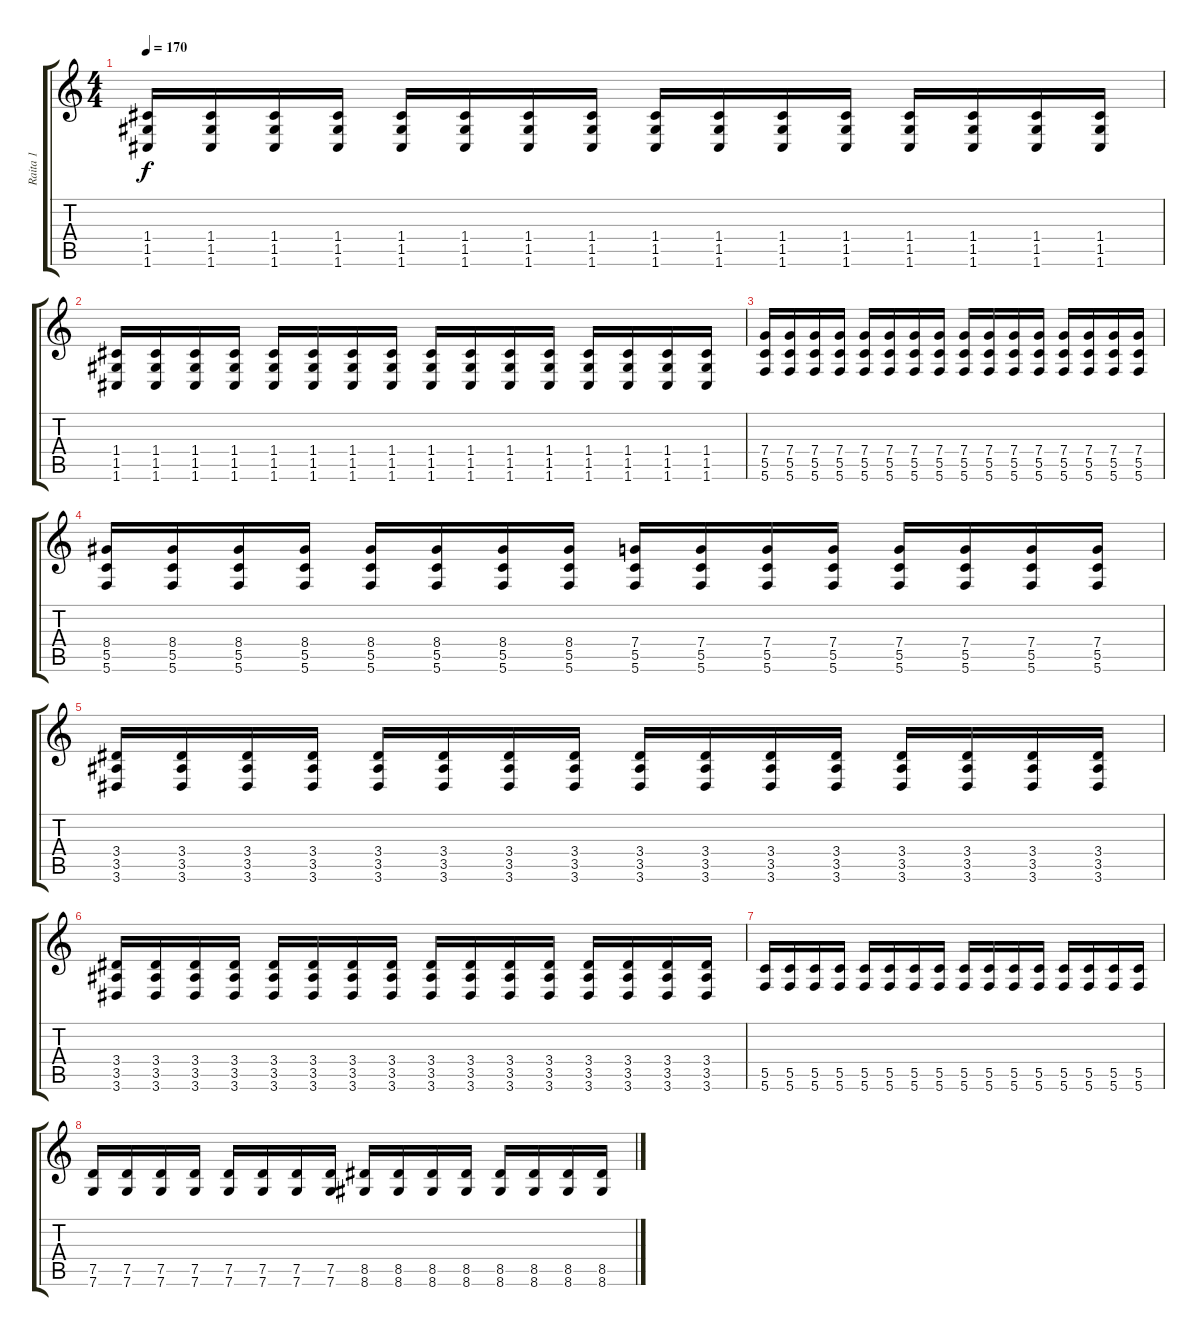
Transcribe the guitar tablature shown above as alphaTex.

\track ("Raita 1" "Raita 1") {instrument distortionguitar}
\staff {score tabs}
\tuning (D4 A3 F3 C3 G2 C2) {hide}
\ts (4 4)
\tempo 170
\clef g2
\ks c
(1.4 1.5 1.6).16{dy f} (1.4 1.5 1.6).16 (1.4 1.5 1.6).16 (1.4 1.5 1.6).16 (1.4 1.5 1.6).16 (1.4 1.5 1.6).16 (1.4 1.5 1.6).16 (1.4 1.5 1.6).16 (1.4 1.5 1.6).16 (1.4 1.5 1.6).16 (1.4 1.5 1.6).16 (1.4 1.5 1.6).16 (1.4 1.5 1.6).16 (1.4 1.5 1.6).16 (1.4 1.5 1.6).16 (1.4 1.5 1.6).16 |
(1.4 1.5 1.6).16 (1.4 1.5 1.6).16 (1.4 1.5 1.6).16 (1.4 1.5 1.6).16 (1.4 1.5 1.6).16 (1.4 1.5 1.6).16 (1.4 1.5 1.6).16 (1.4 1.5 1.6).16 (1.4 1.5 1.6).16 (1.4 1.5 1.6).16 (1.4 1.5 1.6).16 (1.4 1.5 1.6).16 (1.4 1.5 1.6).16 (1.4 1.5 1.6).16 (1.4 1.5 1.6).16 (1.4 1.5 1.6).16 |
(7.4 5.5 5.6).16 (7.4 5.5 5.6).16 (7.4 5.5 5.6).16 (7.4 5.5 5.6).16 (7.4 5.5 5.6).16 (7.4 5.5 5.6).16 (7.4 5.5 5.6).16 (7.4 5.5 5.6).16 (7.4 5.5 5.6).16 (7.4 5.5 5.6).16 (7.4 5.5 5.6).16 (7.4 5.5 5.6).16 (7.4 5.5 5.6).16 (7.4 5.5 5.6).16 (7.4 5.5 5.6).16 (7.4 5.5 5.6).16 |
(8.4 5.5 5.6).16 (8.4 5.5 5.6).16 (8.4 5.5 5.6).16 (8.4 5.5 5.6).16 (8.4 5.5 5.6).16 (8.4 5.5 5.6).16 (8.4 5.5 5.6).16 (8.4 5.5 5.6).16 (7.4 5.5 5.6).16 (7.4 5.5 5.6).16 (7.4 5.5 5.6).16 (7.4 5.5 5.6).16 (7.4 5.5 5.6).16 (7.4 5.5 5.6).16 (7.4 5.5 5.6).16 (7.4 5.5 5.6).16 |
(3.4 3.5 3.6).16 (3.4 3.5 3.6).16 (3.4 3.5 3.6).16 (3.4 3.5 3.6).16 (3.4 3.5 3.6).16 (3.4 3.5 3.6).16 (3.4 3.5 3.6).16 (3.4 3.5 3.6).16 (3.4 3.5 3.6).16 (3.4 3.5 3.6).16 (3.4 3.5 3.6).16 (3.4 3.5 3.6).16 (3.4 3.5 3.6).16 (3.4 3.5 3.6).16 (3.4 3.5 3.6).16 (3.4 3.5 3.6).16 |
(3.4 3.5 3.6).16 (3.4 3.5 3.6).16 (3.4 3.5 3.6).16 (3.4 3.5 3.6).16 (3.4 3.5 3.6).16 (3.4 3.5 3.6).16 (3.4 3.5 3.6).16 (3.4 3.5 3.6).16 (3.4 3.5 3.6).16 (3.4 3.5 3.6).16 (3.4 3.5 3.6).16 (3.4 3.5 3.6).16 (3.4 3.5 3.6).16 (3.4 3.5 3.6).16 (3.4 3.5 3.6).16 (3.4 3.5 3.6).16 |
(5.5 5.6).16 (5.5 5.6).16 (5.5 5.6).16 (5.5 5.6).16 (5.5 5.6).16 (5.5 5.6).16 (5.5 5.6).16 (5.5 5.6).16 (5.5 5.6).16 (5.5 5.6).16 (5.5 5.6).16 (5.5 5.6).16 (5.5 5.6).16 (5.5 5.6).16 (5.5 5.6).16 (5.5 5.6).16 |
(7.5 7.6).16 (7.5 7.6).16 (7.5 7.6).16 (7.5 7.6).16 (7.5 7.6).16 (7.5 7.6).16 (7.5 7.6).16 (7.5 7.6).16 (8.5 8.6).16 (8.5 8.6).16 (8.5 8.6).16 (8.5 8.6).16 (8.5 8.6).16 (8.5 8.6).16 (8.5 8.6).16 (8.5 8.6).16
